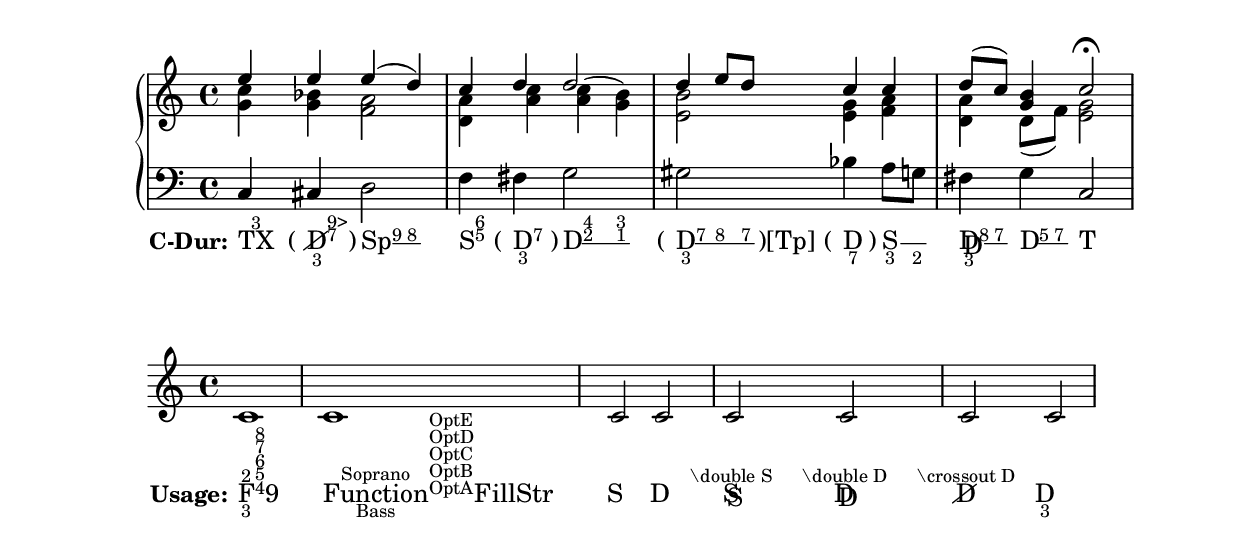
% http://lsr.di.unimi.it/LSR/Item?id=967
% http://lists.gnu.org/archive/html/lilypond-user/2014-12/msg00123.html
% http://www.mail-archive.com/lilypond-user%40gnu.org/msg60732.html
% Contributed by Klaus Blum

\version "2.18.2"

% http://lsr.di.unimi.it/LSR/Item?id=967
% http://lists.gnu.org/archive/html/lilypond-user/2014-12/msg00123.html
% http://www.mail-archive.com/lilypond-user%40gnu.org/msg60732.html
% Contributed by Klaus Blum

\version "2.18.2"

%%%%%%%%%%%%%%%%%%%%%%%%%%%%%%%%%%%%%%%%%%%%%%%%%%%%%%%%%%%%%%%%%%%%%%
% Definition using the EBNF to formally describe the structure of a
% Riemann Functional Symbol ( = part of the functional harmony theory)
% 
% RFS ::= {x},(cRS|RS),{DV} { BN }, { SN }, {AN, {AN, {AN, {AN, {AN}}}}}, {FS}
%
% cRS ::= RS,DV /* not separated by a blank */
%
%  RS ::= 'T' | 't' | 'S' | 's' | 'SS' | 'D' | 'd' | 'DD' 
%
%  DV ::= 'p' | 'P' | 'g' | 'G' | 
%
%   x ::= 'x' /* cross thought the RS */ 
%
%  BN ::= '1', ... ,'7'
%  SN ::= AN
%  AN ::= '1', ... ,'12'
%
% Note: this is a syntactical definition. There is a semantical restriction
% which cannot easily be expressed by a context free grammar. The condition
% is 'AN1 < AN2 < AN3 < AN4 < AN5'. Therefore we only use the symbol AN
%
% Note: This definition also allows to express some a bit esoteric analyze 
% results like (Double Dominant or Double Sub dominant or Tonika,... relative
% counter relative) without no root tone / note. It depends on the context
% (and the viewpoint of the analyzer), which of them are semantically adequate.  
%%%%%%%%%%%%%%%%%%%%%%%%%%%%%%%%%%%%%%%%%%%%%%%%%%%%%%%%%%%%%%%%%%%%%%%%%%%

%%%%%%%%%%%%%%%%%%%%%%%%%%%%%%%%%%%%%%%%%%%%%%%%%%%%%%%%%%%%%%%%%%%%%%%%%%%
% Some implementation details:
% We refer to the parts of a RFS by the following identifiers:
%
%                                 5 added note number = e | e5
%                                 4 added note number = d | d4
%                                 3 added note number = c | c3
% Sopran-Note-Number = S | SN     2 added note number = b | b2
% Riemann-Symbol = RS             1 added note number = a | a1  fillstring = fs | FS
% Bass-Note-Number = B | BN
% 
%
% This harmonyli offers 3 interfaces:
%
% A) The basic method is the lisp function 'rfs'. It expects all elements of
% an RFS at a specific position and none of them may be forgotten. If any of 
% the optional elements shall not be used, then the corresponding argument 
% must contain a "".
%
% Advantage: The analyzer gets the complete freedom to create his own version.
% Disadvantage: He must respect all details for not getting surprising results
% 
% B) The core method is the lisp function 'RFS'. It takes the naked
% Riemann Symbol (like T, Tp, S, D, ...) and a list of pairs using
% the  globally defined BNoteKey, SNoteKey, ... as keys and any value
% string / markup the user wanted to insert into the Riemann Function Symbol
%
%   There exist 4 variants:
%   a) the method RFS - as describe above
%   b) the method dRFS :- doubling the root RS symbol
%   c) the method xRFS :- crossing out the root RS symbol
%   d) the method xdRFS :- crossing out the douled root RS symbol 
%
% Advantage: The analyzer may ignore the key value pairs he do not need.
% Disadvantage: He must know / respect the syntax of an association list
%
% c) Some instantiations of RFS which define often used RFS
%
% Advantage: It is simple to insert such fixed RFS.
% Disadvantage: Not all RFS are delivered as fixed RFS

%%%%%%%%%%%%%%%%%%%%%%%%%%%%%%%%%%%%%%%%%%%%%%%%%%%%%%%%%%%%%%%%%%%%%%%%%%%%

% ---------------------------------------------------------------------
% Harmonyli Interface No 1: The basic method for inserting all manually
% ---------------------------------------------------------------------

#(define-markup-command (rsf layout props FunctionLetter SopranoNote BassNote OptA OptB OptC OptD OptE FillStr)
   (markup? markup? markup? markup? markup? markup? markup? markup? markup?)
   (interpret-markup layout props
     #{
       \markup{
         \concat {
           \override #'(baseline-skip . 1.4)
           \center-column {
             \override #`(direction . ,UP)
             \override #'(baseline-skip . 2.0)
             \dir-column {
               \halign #CENTER
               $FunctionLetter
               \tiny
               \halign #CENTER
               $SopranoNote
             }
             \tiny
             $BassNote
           }
           \tiny
           \override #`(direction . ,UP)
           \override #'(baseline-skip . 0.8)
           \dir-column {
             " "
             {
               \override #`(direction . ,UP)
               \override #'(baseline-skip . 1.3)
               \dir-column { $OptA  $OptB $OptC $OptD $OptE }
             }
           }
           $FillStr
         }
       }
     #}))

  
% ------------------------------------------------------------------------------
% Harmonyli Interface No 2: The core method for inserting only the needed values
% ------------------------------------------------------------------------------

#(define BNoteKey "B")
#(define SNoteKey "S")
#(define aNoteKey "a")
#(define bNoteKey "b")
#(define cNoteKey "c")
#(define dNoteKey "d")
#(define eNoteKey "e")
#(define fsKey "f")

#(define BNoteDValue "")
#(define SNoteDValue "")
#(define aNoteDValue "")
#(define bNoteDValue "")
#(define cNoteDValue "")
#(define dNoteDValue "")
#(define eNoteDValue "")
#(define fsDValue "")

% evaluating the arguments:
% gets the associatedList and the key of the wanted RFS element
% if any pair in the list contains the key, it returns the value
% defined in the pair, otherwise it returns the default value
#(define (assign keyValue assocList defaultValue)
  (string? list?)
  (let* ((localPair (assoc keyValue assocList)))
    (if localPair (cdr localPair) defaultValue)
  )
)
% INTERFACE 2.A --------------------------------
% returns the Riemann Function Symbol as markup
#(define-markup-command (RSF layout props RS AL)
  (markup? list?)
  (let*
    ( (lBN (assign BNoteKey AL BNoteDValue))
      (lSN (assign SNoteKey AL SNoteDValue))
      (laN (assign aNoteKey AL aNoteDValue))
      (lbN (assign bNoteKey AL bNoteDValue))
      (lcN (assign cNoteKey AL cNoteDValue))
      (ldN (assign dNoteKey AL dNoteDValue))
      (leN (assign eNoteKey AL eNoteDValue))
      (lFS (assign fsKey AL fsDValue))
    )

    (interpret-markup layout props
      #{
        \markup \rsf #RS #lSN #lBN  #laN #lbN #lcN #ldN #leN #lFS
      #}
    )
   )
 )
% INTERFACE 2.B --------------------------------
% returns the Riemann Function Symbol with a crossed out root element as markup
#(define-markup-command (xRSF layout props RS AL)
  (markup? list?)
  (let*
    ( (lBN (assign BNoteKey AL BNoteDValue))
      (lSN (assign SNoteKey AL SNoteDValue))
      (laN (assign aNoteKey AL aNoteDValue))
      (lbN (assign bNoteKey AL bNoteDValue))
      (lcN (assign cNoteKey AL cNoteDValue))
      (ldN (assign dNoteKey AL dNoteDValue))
      (leN (assign eNoteKey AL eNoteDValue))
      (lFS (assign fsKey AL fsDValue))
    )

    (interpret-markup layout props
      #{
        \markup \rsf \crossout #RS #lSN #lBN  #laN #lbN #lcN #ldN #leN #lFS
      #}
    )
   )
 )
% INTERFACE 2.C --------------------------------  
% returns the Riemann Function Symbol with a doubled root element as markup
#(define-markup-command (dRSF layout props RS AL)
  (markup? list?)
  (let*
    ( (lBN (assign BNoteKey AL BNoteDValue))
      (lSN (assign SNoteKey AL SNoteDValue))
      (laN (assign aNoteKey AL aNoteDValue))
      (lbN (assign bNoteKey AL bNoteDValue))
      (lcN (assign cNoteKey AL cNoteDValue))
      (ldN (assign dNoteKey AL dNoteDValue))
      (leN (assign eNoteKey AL eNoteDValue))
      (lFS (assign fsKey AL fsDValue))
    )

    (interpret-markup layout props
      #{
        \markup \rsf \double #RS #lSN #lBN  #laN #lbN #lcN #ldN #leN #lFS
      #}
    )
   )
 )
% INTERFACE 2.D --------------------------------
% returns the Riemann Function Symbol with a doubled root element as markup
#(define-markup-command (dRSF layout props RS AL)
  (markup? list?)
  (let*
    ( (lBN (assign BNoteKey AL BNoteDValue))
      (lSN (assign SNoteKey AL SNoteDValue))
      (laN (assign aNoteKey AL aNoteDValue))
      (lbN (assign bNoteKey AL bNoteDValue))
      (lcN (assign cNoteKey AL cNoteDValue))
      (ldN (assign dNoteKey AL dNoteDValue))
      (leN (assign eNoteKey AL eNoteDValue))
      (lFS (assign fsKey AL fsDValue))
    )

    (interpret-markup layout props
      #{
        \markup \rsf \double \crossout #RS #lSN #lBN  #laN #lbN #lcN #ldN #leN #lFS
      #}
    )
   )
 )


% INTERFACE 2.E --------------------------------
% returns the Riemann Function Symbol as markup
#(define-markup-command (iRSF layout props RS AL)
  (markup? list?)
  (let*
    ( (lBN (assign BNoteKey AL BNoteDValue))
      (lSN (assign SNoteKey AL SNoteDValue))
      (laN (assign aNoteKey AL aNoteDValue))
      (lbN (assign bNoteKey AL bNoteDValue))
      (lcN (assign cNoteKey AL cNoteDValue))
      (ldN (assign dNoteKey AL dNoteDValue))
      (leN (assign eNoteKey AL eNoteDValue))
      (lFS (assign fsKey AL fsDValue))
    )

    (interpret-markup layout props
      #{
         \markup \rsf #RS #lSN #lBN  #laN #lbN #lcN #ldN #leN #lFS
      #}
    )
   )
 )

% ----------------------------------------------------------------------------------
% Harmonyli Interface No 3: Some often used RFS defined as instantiation of method 2
% ----------------------------------------------------------------------------------
#(define-markup-command (T layout props)
  ()
  (interpret-markup layout props
    #{ \markup \RSF "T" #'() #}
   )
 )

#(define-markup-command (Tthird layout props)
  ()
  (interpret-markup layout props
    #{ \markup \RSF "T" #'(("B"."3")("f" . "  ") ) #}
   )
 )

#(define-markup-command (t layout props)
  ()
  (interpret-markup layout props
    #{ \markup \RSF "t" #'() #}
   )
 )
 
 #(define-markup-command (tthird layout props)
  ()
  (interpret-markup layout props
    #{ \markup \RSF "t" #'(("B"."3")("f" . "  ") ) #}
   )
 )
 
#(define-markup-command (S layout props)
  ()
  (interpret-markup layout props
    #{ \markup \RSF "S" #'() #}
   )
 )

#(define-markup-command (Sthird layout props)
  ()
  (interpret-markup layout props
    #{ \markup \RSF "S" #'(("B"."3")("f" . "  ") ) #}
   )
 ) 
 
#(define-markup-command (s layout props)
  ()
  (interpret-markup layout props
    #{ \markup \RSF "s" #'() #}
   )
 )

#(define-markup-command (sthid layout props)
  ()
  (interpret-markup layout props
    #{ \markup \RSF "s" #'(("B"."3")("f" . "  ") ) #}
   )
 ) 
 
#(define-markup-command (D layout props)
  ()
  (interpret-markup layout props
    #{ \markup \RSF "D" #'() #}
   )
 ) 

#(define-markup-command (Dthird layout props)
  ()
  (interpret-markup layout props
    #{ \markup \RSF "D" #'(("B"."3")("f" . "  ") ) #}
   )
 )  
 
#(define-markup-command (d layout props)
  ()
  (interpret-markup layout props
    #{ \markup \RSF "d" #'() #}
   )
 ) 

#(define-markup-command (dthird layout props)
  ()
  (interpret-markup layout props
    #{ \markup \RSF "d" #'(("B"."3")("f" . "  ") ) #}
   )
 ) 

#(define-markup-command (Dsept layout props)
  ()
  (interpret-markup layout props
    #{ \markup \RSF "D" #'(("a"."7")("f" . "  ") ) #}
   )
 )

#(define-markup-command (Dseptnone layout props)
  ()
  (interpret-markup layout props
    #{ \markup \RSF "D" #'(("a"."7")("b"."9")("f" . "  ") ) #}
   )
 )
% ---------------------------------------------------------------
%               Extender lines
% The text parameter "fText" will be placed at the left end of the extender.
% It will only consist of some spaces to move the left end a little forward.
% ---------------------------------------------------------------

fExtend =
#(define-music-function (parser location fText) (string?)
   #{
     \once \override TextSpanner #'direction = #DOWN
     \once \override TextSpanner #'style = #'line
     \once \override TextSpanner #'outside-staff-priority = ##f
     \once \override TextSpanner #'padding = #-0.6 % sets the distance of the line from the lyrics
     \once \override TextSpanner #'bound-details =
     #`((left . ((Y . 0)
                 (padding . 0)
                 (attach-dir . ,LEFT)))
        (left-broken . ((end-on-note . #t)))
        (right . ((Y . 0)
                  (padding . 0)
                  (attach-dir . ,RIGHT))))
     \once \override TextSpanner.bound-details.left.text = $fText
   #})

% ---------------------------------------------------------------
% ----- cross out the letter for "shortened dominants" (where base is omitted):
% ---------------------------------------------------------------

#(define-markup-command (crossout layout props letter)
   (markup?)
   (interpret-markup layout props
     #{
       \markup{
         \concat {
           \override #'(baseline-skip . 0.4)
           \left-column {
             $letter
             \with-dimensions #'(-0.0 . 0.0) #'(0 . 0)
             \translate-scaled #'(-0.3 . 0.3)
             \with-dimensions #'(-0.0 . 0.0) #'(0 . 0)
             \draw-line #'(2.3 . 1.8)
           }
         }
       }
     #}))

% ---------------------------------------------------------------
% ----- double-printed letters for double dominant or double subdominant:
% ---------------------------------------------------------------

#(define-markup-command (double layout props letter)
   (markup?)
   (interpret-markup layout props
     #{
       \markup{
         \concat {
           \override #'(baseline-skip . 0.4)
           \left-column {
             $letter
             \with-dimensions #'(-0.4 . 0.6) #'(0 . 0)
             $letter
           }
         }
       }
     #}))

% ---------------------------------------------------------------
% opening round bracket before a chord:
% ---------------------------------------------------------------

openbracket = { \set stanza = \markup {\normal-text \magnify #1.1 " ("} }





%\paper {
%  indent = 0
%  ragged-right = ##f
%}

%\header {
%  tagline = ##f
%}


% ---------------------------------------------------------------
% ----- Voices: soprano, alto, tenor
% ---------------------------------------------------------------

global  = { \key c \major  \time 4/4}

sopranmel = \relative c'' {
  \clef treble
  \stemUp
  \global
  e4 e e( d)
  c4 d d2
  d4 e8 d c4 c
  d8( c) <b g>4 c2\fermata

}

altmel = \relative c'' {
  \clef treble
  \stemDown
  \global
  c4 bes a2
  a4 c c( b)
  b2 g4 a
  a4 \hideNotes g8 s \unHideNotes g2
}

tenormel = \relative c' {
  \clef treble
  \stemDown
  \global
  g'4 g f2
  d4 a' a( g)
  e2 e4 f
  d4 d8( f) e2
}



% ---------------------------------------------------------------
% ----- hidden bass voice (not to be displayed, only
% ----- for aligning the lyrics via "lyricsto"
% ---------------------------------------------------------------

bassmelhidden =
\relative c {
  \clef bass
  \stemDown
  \global
  \override NoteHead.color = #red
  \override NoteColumn #'ignore-collision = ##t
  f,4 cis'4 d d
  f4 fis4 g g
  gis4 gis8 gis bes4 a8 g
  fis8 fis g8 g c,2
}

% ---------------------------------------------------------------
% ----- bass voice to be displayed
% ---------------------------------------------------------------

bassmelshown = \relative c {
  \clef bass
  \stemNeutral
  \global
  %    \hideNotes
  c4 cis4 d2
  f4 fis4 g2
  gis2 bes4 a8 g
  fis4 g4 c,2
}

% ---------------------------------------------------------------
% ----- "lyrics": Symbols for functional harmony
% ---------------------------------------------------------------

lyr = \lyricmode {
  \override LyricText.self-alignment-X = #LEFT
  \override LyricExtender.left-padding = #-0.5
  \override LyricExtender.extra-offset = #'(0 . 0.5)

  % Usage:
  %
  % FunctionLetter SopranoNote BassNote OptA OptB OptC OptD OptE FillStr

  \set stanza = #"C-Dur:"
 \markup \rsf "TX" "3" ""  "" "" "" "" ""   ""
  \openbracket
  \markup \rsf \crossout "D" "" "3"  "7" "9>" "" "" ""   ")"
  \fExtend "     " % call this function BEFORE the lyric event
  \markup \rsf "Sp" "" ""  "9" "" "" "" ""   ""
  \startTextSpan  % call \startTextSpan AFTER the lyric event
  \markup \rsf "" "" ""  "8" "" "" "" ""   ""
  \stopTextSpan
  \markup \rsf "S" "" ""  "5" "6" "" "" ""   ""
  \openbracket
  \markup \rsf "D" "" "3"  "7" "" "" "" ""   " )"
  \fExtend "   "
  \markup \rsf "D" "" ""  "2" "4" "" "" ""   ""
  \startTextSpan
  \markup \rsf "" "" ""  "1" "3" "" "" ""   ""
  \stopTextSpan
  \openbracket
  \fExtend "   "
  \markup \rsf "D" "" "3"  "7" "" "" "" ""   ""
  \startTextSpan
  \markup \rsf "" "" ""  "8" "" "" "" ""   ""
  \markup \rsf "" "" ""  "7" "" "" "" ""   " )[Tp]"
  \stopTextSpan
  \openbracket
  \markup \rsf "D" "" "7"  "" "" "" "" ""   ")"
  \fExtend "   "
  \markup \rsf "S" "" "3"  "" "" "" "" ""   ""
  \startTextSpan
  \markup \rsf " " "" "2"  "" "" "" "" ""   ""
  \stopTextSpan
  \fExtend "    "
  \markup \rsf \double "D" "" "3"  "8" "" "" "" ""   ""
  \startTextSpan
  \markup \rsf "" "" ""  "7" "" "" "" ""   ""
  \stopTextSpan
  \fExtend "   "
  \markup \rsf "D" "" ""  "5" "" "" "" ""   ""
  \startTextSpan
  \markup \rsf "" "" ""  "7" "" "" "" ""   ""
  \stopTextSpan
  \markup \rsf "T" "" ""  "" "" "" "" ""   ""
}


\score {
  \new GrandStaff <<
    \new Staff = upper
    \with { printPartCombineTexts = ##f }
    {
      <<
        \sopranmel \\
        \partcombine \altmel \tenormel
      >>
    }
    \new Staff = lower
    \new Voice = "bassstimmeSichtbar"
    \with { printPartCombineTexts = ##f }
    {
      <<
        \bassmelshown
        % change "NullVoice" to "Voice" to make the hidden bass voice visible:
        \new NullVoice = "bassstimme" {\shiftOff  \bassmelhidden}
        \new Lyrics \lyricsto "bassstimme" \lyr
      >>
    }
  >>
  \layout {
    \context {
      \Lyrics
      \consists "Text_spanner_engraver"
    }
  }
}
 
\markup \vspace #2

\score {
  \relative c' { c1 c c2 c c c c c }
  \addlyrics {
    \override LyricText.self-alignment-X = #LEFT
    \set stanza = #"Usage:"
    \markup \rsf "F" "2" "3"  "4" "5" "6" "7" "8"   "9"
    \markup \rsf "Function" "Soprano" "Bass"  "OptA" "OptB" "OptC" "OptD" "OptE"   "FillStr       "
    \override LyricText.self-alignment-X = #CENTER
    \markup \rsf "S" "" ""  "" "" "" "" ""   ""
    \markup \rsf "D" "" ""  "" "" "" "" ""   ""
    \markup \rsf \double S "  \double S  " ""  "" "" "" "" ""   ""
    \markup \rsf \double "D" "  \double D  " ""  "" "" "" "" ""   ""
    \markup \rsf \crossout "D" "  \crossout D  " ""  "" "" "" "" ""   ""

    %\markup \dRSF "D" #'(("S" . "2") ("B"."1") ("a"."3") ("b"."4") ("c"."5") ("d"."6") ("e"."") ("f" . "--") )
    %\markup \Dseptnone
    \markup \iRSF "D" #'(("B"."3")("f" . "  ") )
  }
} 